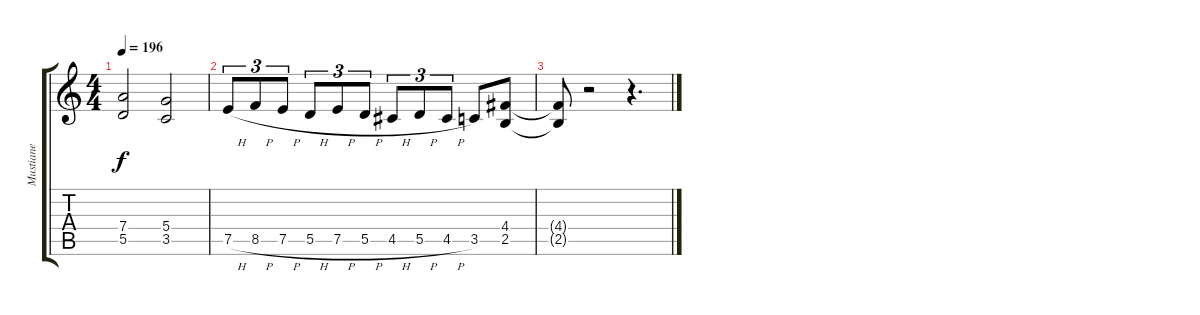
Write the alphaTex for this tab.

\track ("Mustiane" "Mustiane") {instrument distortionguitar}
\staff {score tabs}
\tuning (E4 B3 G3 D3 A2 E2) {hide}
\ts (4 4)
\tempo 196
\clef g2
\ks c
(7.4{t} 5.5{t}).2{dy f} (5.4 3.5).2 |
7.5{h}.8{tu (3 2)} 8.5{h}.8{tu (3 2)} 7.5{h}.8{tu (3 2)} 5.5{h}.8{tu (3 2)} 7.5{h}.8{tu (3 2)} 5.5{h}.8{tu (3 2)} 4.5{h}.8{tu (3 2)} 5.5{h}.8{tu (3 2)} 4.5{h}.8{tu (3 2)} 3.5.8 (4.4 2.5).8 |
(4.4{t} 2.5{t}).8 r.2 r.4{d}
